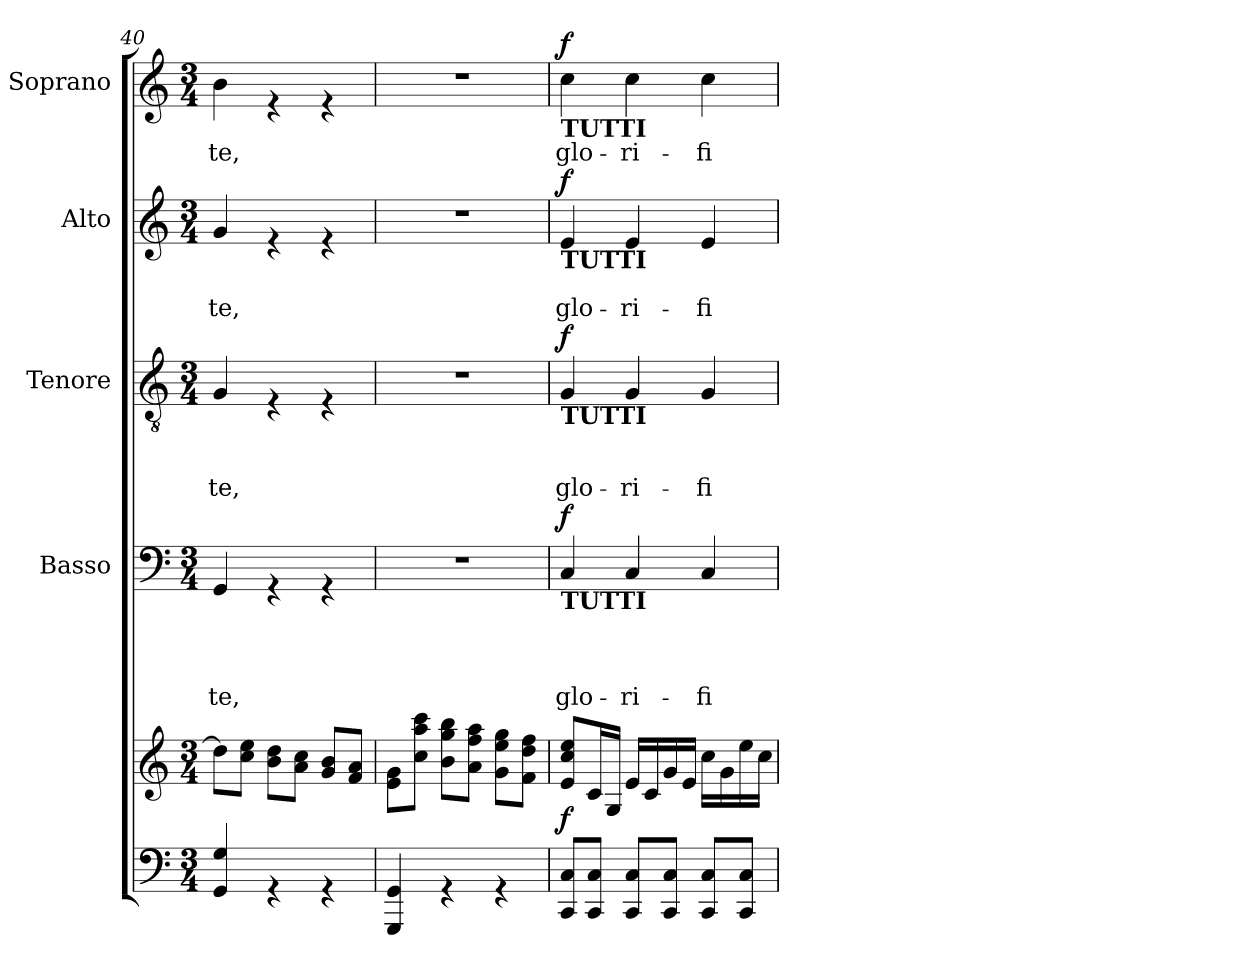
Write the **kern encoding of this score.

**kern	**dynam	**kern	**kern	**text	**text	**text	**text	**dynam	**kern	**text	**text	**text	**dynam	**kern	**text	**text	**dynam	**kern	**text	**dynam
*part6	*part6	*part5	*part4	*part4	*part4	*part4	*part4	*part4	*part3	*part3	*part3	*part3	*part3	*part2	*part2	*part2	*part2	*part1	*part1	*part1
*staff6	*staff6	*staff5	*staff4	*staff4	*staff4	*staff4	*staff4	*staff4	*staff3	*staff3	*staff3	*staff3	*staff3	*staff2	*staff2	*staff2	*staff2	*staff1	*staff1	*staff1
*	*	*	*I"Basso	*	*	*	*	*	*I"Tenore	*	*	*	*	*I"Alto	*	*	*	*I"Soprano	*	*
*clefF4	*	*clefG2	*clefF4	*	*	*	*	*	*clefGv2	*	*	*	*	*clefG2	*	*	*	*clefG2	*	*
*k[]	*	*k[]	*k[]	*	*	*	*	*	*k[]	*	*	*	*	*k[]	*	*	*	*k[]	*	*
*C:	*	*C:	*C:	*	*	*	*	*	*C:	*	*	*	*	*C:	*	*	*	*C:	*	*
*M3/4	*	*M3/4	*M3/4	*	*	*	*	*	*M3/4	*	*	*	*	*M3/4	*	*	*	*M3/4	*	*
=40	=40	=40	=40	=40	=40	=40	=40	=40	=40	=40	=40	=40	=40	=40	=40	=40	=40	=40	=40	=40
!	!	!	!	!	!	!	!LO:LY:b	!	!	!	!	!LO:LY:b	!	!	!	!LO:LY:b	!	!	!LO:LY:b	!
4GG/ 4G/	.	8dd\L]	4GG/	.	.	.	te,	.	4G/	.	.	te,	.	4g/	.	te,	.	4b\	te,	.
.	.	8cc\ 8ee\J	.	.	.	.	.	.	.	.	.	.	.	.	.	.	.	.	.	.
4rGG	.	8b\ 8dd\L	4rGG	.	.	.	.	.	4rE	.	.	.	.	4re	.	.	.	4re	.	.
.	.	8a\ 8cc\J	.	.	.	.	.	.	.	.	.	.	.	.	.	.	.	.	.	.
4rGG	.	8g/ 8b/L	4rGG	.	.	.	.	.	4rE	.	.	.	.	4re	.	.	.	4re	.	.
.	.	8f/ 8a/J	.	.	.	.	.	.	.	.	.	.	.	.	.	.	.	.	.	.
=41	=41	=41	=41	=41	=41	=41	=41	=41	=41	=41	=41	=41	=41	=41	=41	=41	=41	=41	=41	=41
4GGG/ 4GG/	.	8e\ 8g\L	2.r	.	.	.	.	.	2.r	.	.	.	.	2.r	.	.	.	2.r	.	.
.	.	8cc\ 8aa\ 8ccc\J	.	.	.	.	.	.	.	.	.	.	.	.	.	.	.	.	.	.
4rGG	.	8b\ 8gg\ 8bb\L	.	.	.	.	.	.	.	.	.	.	.	.	.	.	.	.	.	.
.	.	8a\ 8ff\ 8aa\J	.	.	.	.	.	.	.	.	.	.	.	.	.	.	.	.	.	.
4rGG	.	8g\ 8ee\ 8gg\L	.	.	.	.	.	.	.	.	.	.	.	.	.	.	.	.	.	.
.	.	8f\ 8dd\ 8ff\J	.	.	.	.	.	.	.	.	.	.	.	.	.	.	.	.	.	.
!!LO:PB:g=z
=42	=42	=42	=42	=42	=42	=42	=42	=42	=42	=42	=42	=42	=42	=42	=42	=42	=42	=42	=42	=42
!	!	!	!	!	!	!	!	!	!	!	!	!	!	!	!	!	!	!LO:TX:b:B:t=TUTTI	!	!
!	!	!	!	!	!	!	!	!	!	!	!	!	!	!LO:TX:b:B:t=TUTTI	!	!	!	!	!	!
!	!	!	!	!	!	!	!	!	!LO:TX:b:B:t=TUTTI	!	!	!	!	!	!	!	!	!	!	!
!	!	!	!LO:TX:b:B:t=TUTTI	!	!	!	!	!	!	!	!	!	!	!	!	!	!	!	!	!
!	!LO:DY:a	!	!	!	!	!	!LO:LY:b	!LO:DY:a	!	!	!	!LO:LY:b	!LO:DY:a	!	!	!LO:LY:b	!LO:DY:a	!	!LO:LY:b	!LO:DY:a
8CC/ 8C/L	f	8e/ 8cc/ 8ee/L	4C/	.	.	.	glo-	f	4G/	.	.	glo-	f	4e/	.	glo-	f	4cc\	glo-	f
8CC/ 8C/J	.	16c/L	.	.	.	.	.	.	.	.	.	.	.	.	.	.	.	.	.	.
.	.	16G/JJ	.	.	.	.	.	.	.	.	.	.	.	.	.	.	.	.	.	.
!	!	!	!	!	!	!	!LO:LY:b	!	!	!	!	!LO:LY:b	!	!	!	!LO:LY:b	!	!	!LO:LY:b	!
8CC/ 8C/L	.	16e/LL	4C/	.	.	.	-ri-	.	4G/	.	.	-ri-	.	4e/	.	-ri-	.	4cc\	-ri-	.
.	.	16c/	.	.	.	.	.	.	.	.	.	.	.	.	.	.	.	.	.	.
8CC/ 8C/J	.	16g/	.	.	.	.	.	.	.	.	.	.	.	.	.	.	.	.	.	.
.	.	16e/JJ	.	.	.	.	.	.	.	.	.	.	.	.	.	.	.	.	.	.
!	!	!	!	!	!	!	!LO:LY:b	!	!	!	!	!LO:LY:b	!	!	!	!LO:LY:b	!	!	!LO:LY:b	!
8CC/ 8C/L	.	16cc\LL	4C/	.	.	.	-fi-	.	4G/	.	.	-fi-	.	4e/	.	-fi-	.	4cc\	-fi-	.
.	.	16g\	.	.	.	.	.	.	.	.	.	.	.	.	.	.	.	.	.	.
8CC/ 8C/J	.	16ee\	.	.	.	.	.	.	.	.	.	.	.	.	.	.	.	.	.	.
.	.	16cc\JJ	.	.	.	.	.	.	.	.	.	.	.	.	.	.	.	.	.	.
=	=	=	=	=	=	=	=	=	=	=	=	=	=	=	=	=	=	=	=	=
*-	*-	*-	*-	*-	*-	*-	*-	*-	*-	*-	*-	*-	*-	*-	*-	*-	*-	*-	*-	*-
